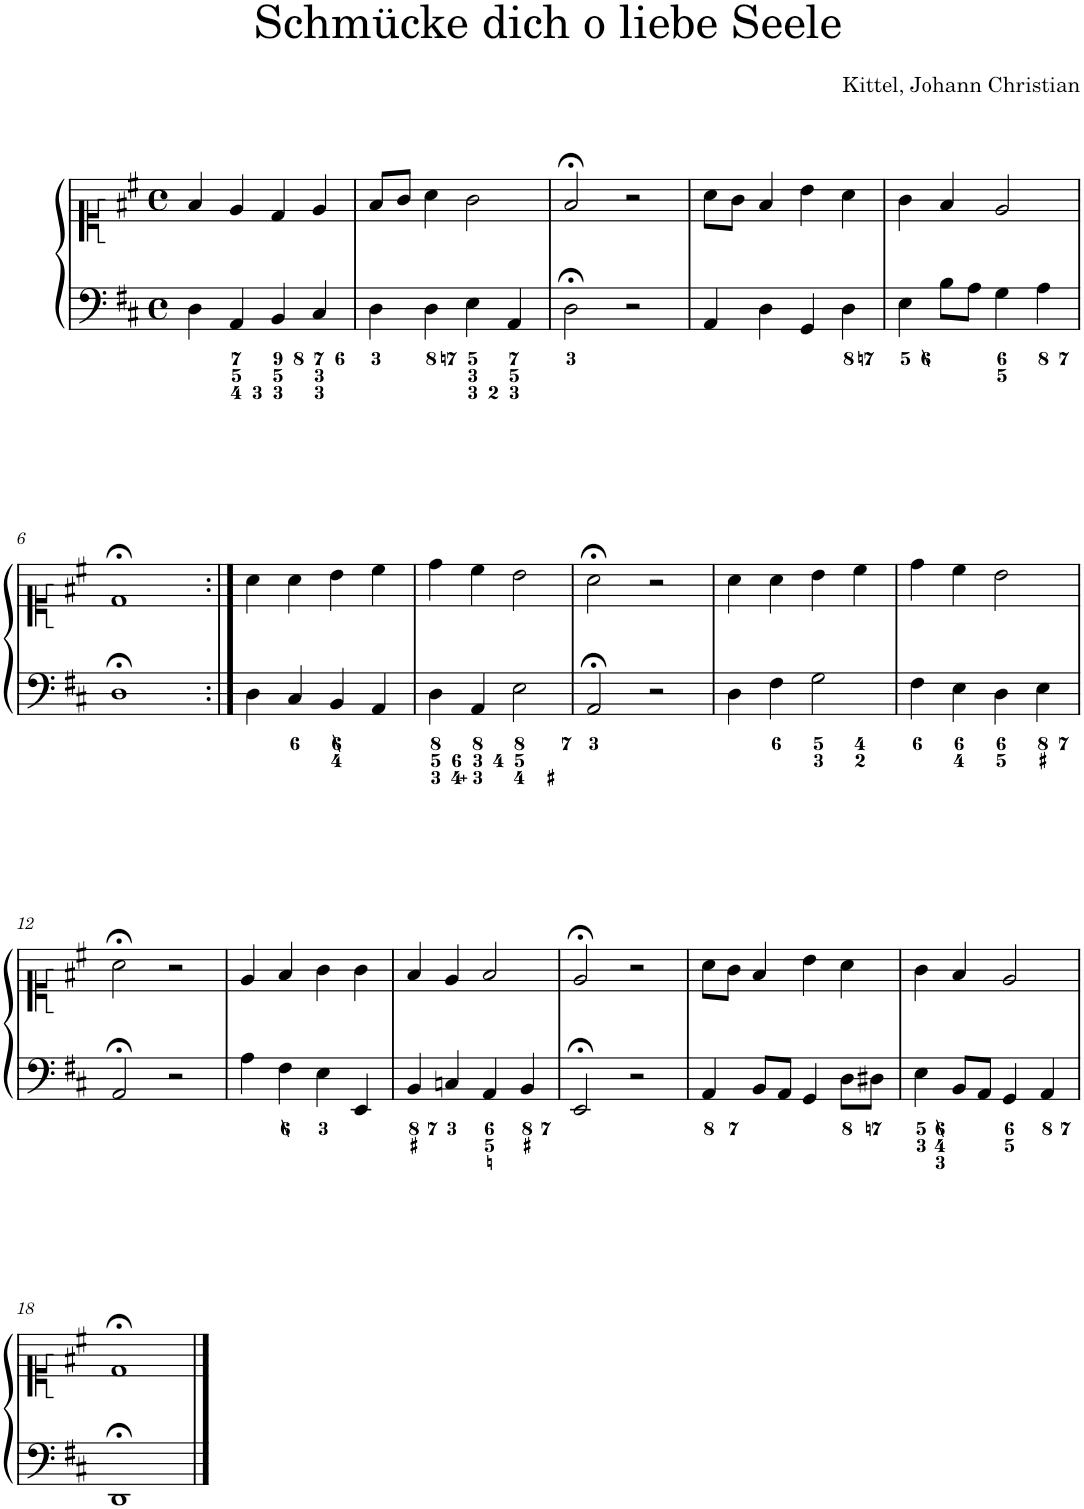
**kern	**kern
*part1	*part1
*staff2	*staff1
*I"Piano	*
*I'Pno.	*
*clefF4	*clefC1
*k[f#c#]	*k[f#c#]
*M4/4	*M4/4
*met(c)	*met(c)
=1	=1
4D\	4f#/
4AA/	4e/
4BB/	4d/
4C#/	4e/
=2	=2
4D\	8f#/L
.	8g/J
4D\	4a\
4E\	2g\
4AA/	.
=3	=3
2D;<\	2f#;</
2r	2r
=4	=4
4AA/	8a\L
.	8g\J
4D\	4f#/
4GG/	4b\
4D\	4a\
=5	=5
4E\	4g\
8B\L	4f#/
8A\J	.
4G\	2e/
4A\	.
!!LO:LB:g=z
=6	=6
1D;<	1d;<
=7:|!	=7:|!
4D\	4a\
4C#/	4a\
4BB/	4b\
4AA/	4cc#\
=8	=8
4D\	4dd\
4AA/	4cc#\
2E\	2b\
=9	=9
2AA;</	2a;<\
2r	2r
=10	=10
4D\	4a\
4F#\	4a\
2G\	4b\
.	4cc#\
=11	=11
4F#\	4dd\
4E\	4cc#\
4D\	2b\
4E\	.
!!LO:LB:g=z
=12	=12
2AA;</	2a;<\
2r	2r
=13	=13
4A\	4e/
4F#\	4f#/
4E\	4g\
4EE/	4g\
=14	=14
4BB/	4f#/
4Cn/	4e/
4AA/	2f#/
4BB/	.
=15	=15
2EE;</	2e;</
2r	2r
=16	=16
4AA/	8a\L
.	8g\J
8BB/L	4f#/
8AA/J	.
4GG/	4b\
8D\L	4a\
8D#X\J	.
=17	=17
4E\	4g\
8BB/L	4f#/
8AA/J	.
4GG/	2e/
4AA/	.
!!LO:LB:g=z
=18	=18
1DD;<	1d;<
==	==
*-	*-
